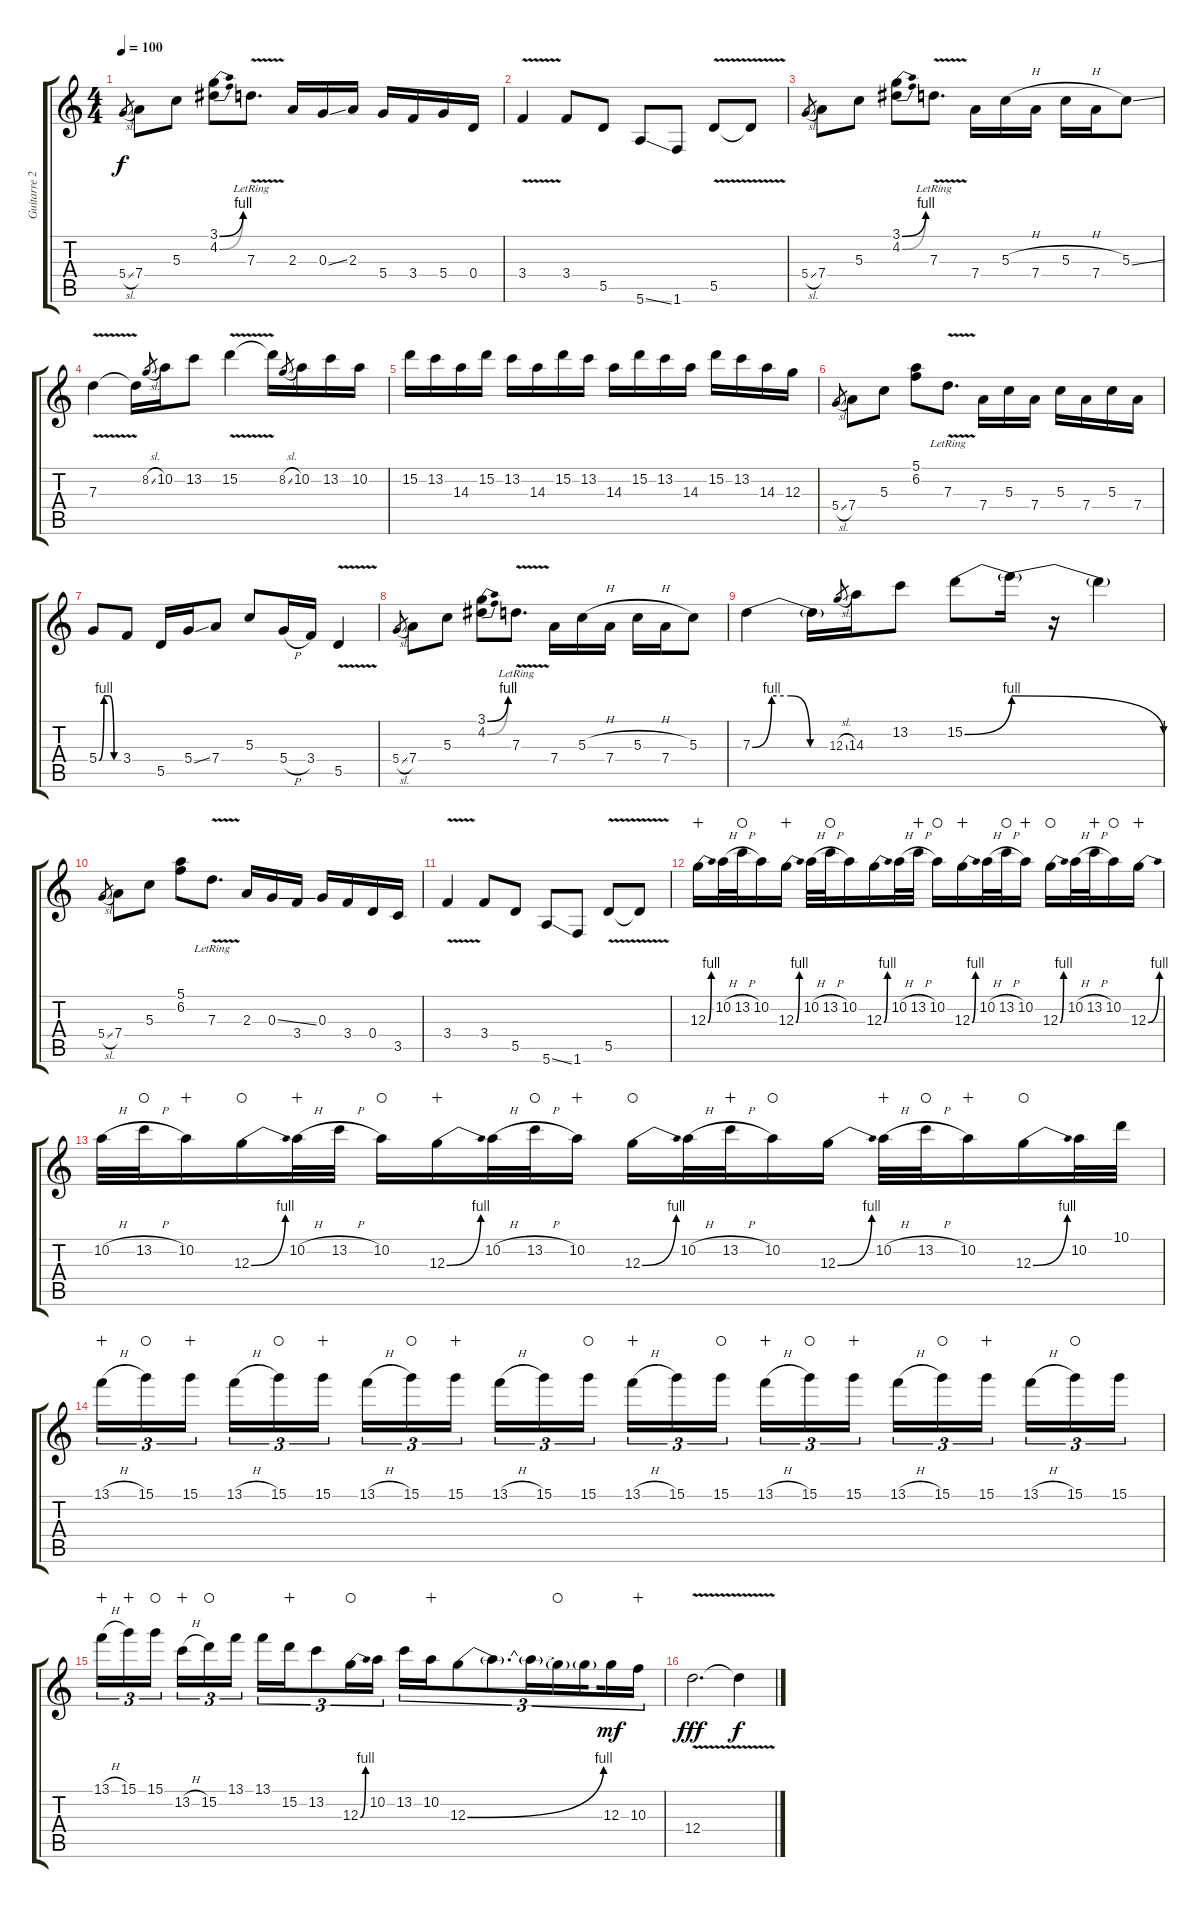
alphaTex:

\track ("Guitarre 2" "Guitarre 2") {instrument overdrivenguitar}
\staff {score tabs}
\tuning (E4 B3 G3 D3 A2 E2) {hide}
\ts (4 4)
\tempo 100
\clef g2
\ks c
5.4{sl}.8{gr dy f} 7.4.8 5.3.8 (3.1{be (bend 0 0 60 4)} 4.2{be (bend 0 0 60 4)}).8 7.3{v lr}.8{d} 2.3.16 0.3{ss}.16 2.3.16 5.4.16 3.4.16 5.4.16 0.4.16 |
3.4{v}.4 3.4.8 5.5.8 5.6{ss}.8 1.6.8 5.5{v}.8 5.5{t}.8 |
5.4{sl}.8{gr} 7.4.8 5.3.8 (3.1{be (bend 0 0 60 4)} 4.2{be (bend 0 0 60 4)}).8 7.3{v lr}.8{d} 7.4.16 5.3{h}.16 7.4.16 5.3{h}.16 7.4.16 5.3{ss}.8 |
7.3{v}.4 7.3{t}.16 8.2{sl}.8{gr} 10.2.16 13.2.8 15.2{v}.4 15.2{t}.16 8.2{sl}.8{gr} 10.2.16 13.2.16 10.2.16 |
15.2.16 13.2.16 14.3.16 15.2.16 13.2.16 14.3.16 15.2.16 13.2.16 14.3.16 15.2.16 13.2.16 14.3.16 15.2.16 13.2.16 14.3.16 12.3.16 |
5.4{sl}.8{gr} 7.4.8 5.3.8 (5.1 6.2).8 7.3{v lr}.8{d} 7.4.16 5.3.16 7.4.16 5.3.16 7.4.16 5.3.16 7.4.16 |
5.4{be (custom 0 0 15 4 30 4 45 0 60 0)}.8 3.4.8 5.5.16 5.4{ss}.16 7.4.8 5.3.8 5.4{h}.16 3.4.16 5.5{v}.4 |
5.4{sl}.8{gr} 7.4.8 5.3.8 (3.1{be (bend 0 0 60 4)} 4.2{be (bend 0 0 60 4)}).8 7.3{v lr}.8{d} 7.4.16 5.3{h}.16 7.4.16 5.3{h}.16 7.4.16 5.3.8 |
7.3{be (custom 0 0 15 4 30 4 45 0 60 0)}.4 7.3{t}.16 12.3{sl}.8{gr} 14.3.16 13.2.8 15.2{be (bend 0 0 60 4)}.8 15.2{be (release 0 4 60 0) t}.16 r.16 15.2{t}.4 |
5.4{sl}.8{gr} 7.4.8 5.3.8 (5.1 6.2).8 7.3{v lr}.8{d} 2.3.16 0.3{ss}.16 3.4.16 0.3.16 3.4.16 0.4.16 3.5.16 |
3.4{v}.4 3.4.8 5.5.8 5.6{ss}.8 1.6.8 5.5{v}.8 5.5{t}.8 |
12.3{be (bend 0 0 60 4)}.16{volume 16 instrument distortionguitar wahc} 10.2{h}.32 13.2{h}.32{waho} 10.2.16 12.3{be (bend 0 0 60 4)}.16{wahc} 10.2{h}.32 13.2{h}.32{waho} 10.2.16 12.3{be (bend 0 0 60 4)}.16 10.2{h}.32 13.2{h}.32{wahc} 10.2.16{waho} 12.3{be (bend 0 0 60 4)}.16{wahc} 10.2{h}.32 13.2{h}.32{waho} 10.2.16{wahc} 12.3{be (bend 0 0 60 4)}.16{waho} 10.2{h}.32 13.2{h}.32{wahc} 10.2.16{waho} 12.3{be (bend 0 0 60 4)}.16{wahc} |
10.2{h}.32 13.2{h}.32{waho} 10.2.16{wahc} 12.3{be (bend 0 0 60 4)}.16{waho} 10.2{h}.32{wahc} 13.2{h}.32 10.2.16{waho} 12.3{be (bend 0 0 60 4)}.16{wahc} 10.2{h}.32 13.2{h}.32{waho} 10.2.16{wahc} 12.3{be (bend 0 0 60 4)}.16{waho} 10.2{h}.32 13.2{h}.32{wahc} 10.2.16{waho} 12.3{be (bend 0 0 60 4)}.16 10.2{h}.32{wahc} 13.2{h}.32{waho} 10.2.16{wahc} 12.3{be (bend 0 0 60 4)}.16{waho} 10.2.32 10.1.32 |
13.1{h}.16{tu (3 2) wahc} 15.1.16{tu (3 2) waho} 15.1.16{tu (3 2) wahc beam splitsecondary} 13.1{h}.16{tu (3 2)} 15.1.16{tu (3 2) waho} 15.1.16{tu (3 2) wahc} 13.1{h}.16{tu (3 2)} 15.1.16{tu (3 2) waho} 15.1.16{tu (3 2) wahc beam splitsecondary} 13.1{h}.16{tu (3 2)} 15.1.16{tu (3 2)} 15.1.16{tu (3 2) waho} 13.1{h}.16{tu (3 2) wahc} 15.1.16{tu (3 2)} 15.1.16{tu (3 2) waho beam splitsecondary} 13.1{h}.16{tu (3 2) wahc} 15.1.16{tu (3 2) waho} 15.1.16{tu (3 2) wahc} 13.1{h}.16{tu (3 2)} 15.1.16{tu (3 2) waho} 15.1.16{tu (3 2) wahc beam splitsecondary} 13.1{h}.16{tu (3 2)} 15.1.16{tu (3 2) waho} 15.1.16{tu (3 2)} |
13.1{h}.16{tu (3 2) wahc} 15.1.16{tu (3 2) wahc} 15.1.16{tu (3 2) waho beam splitsecondary} 13.2{h}.16{tu (3 2) wahc} 15.2.16{tu (3 2) waho} 13.1.16{tu (3 2)} 13.1.16{tu (3 2)} 15.2.16{tu (3 2) wahc} 13.2.8{tu (3 2)} 12.3{be (bend 0 0 60 4)}.16{tu (3 2) waho} 10.2.16{tu (3 2)} 13.2.16{tu (3 2)} 10.2.16{tu (3 2) wahc} 12.3{be (bend 0 0 60 4)}.8{tu (3 2)} 12.3{t}.8{d tu (3 2)} 12.3{t}.16{tu (3 2)} 12.3{t}.16{tu (3 2) waho} 12.3{t}.16{tu (3 2) beam splitsecondary} 12.3.16{tu (3 2) dy mf} 10.3.16{tu (3 2) wahc} |
12.4{v}.2{d dy fff} 12.4{t}.4{dy f volume 10}
